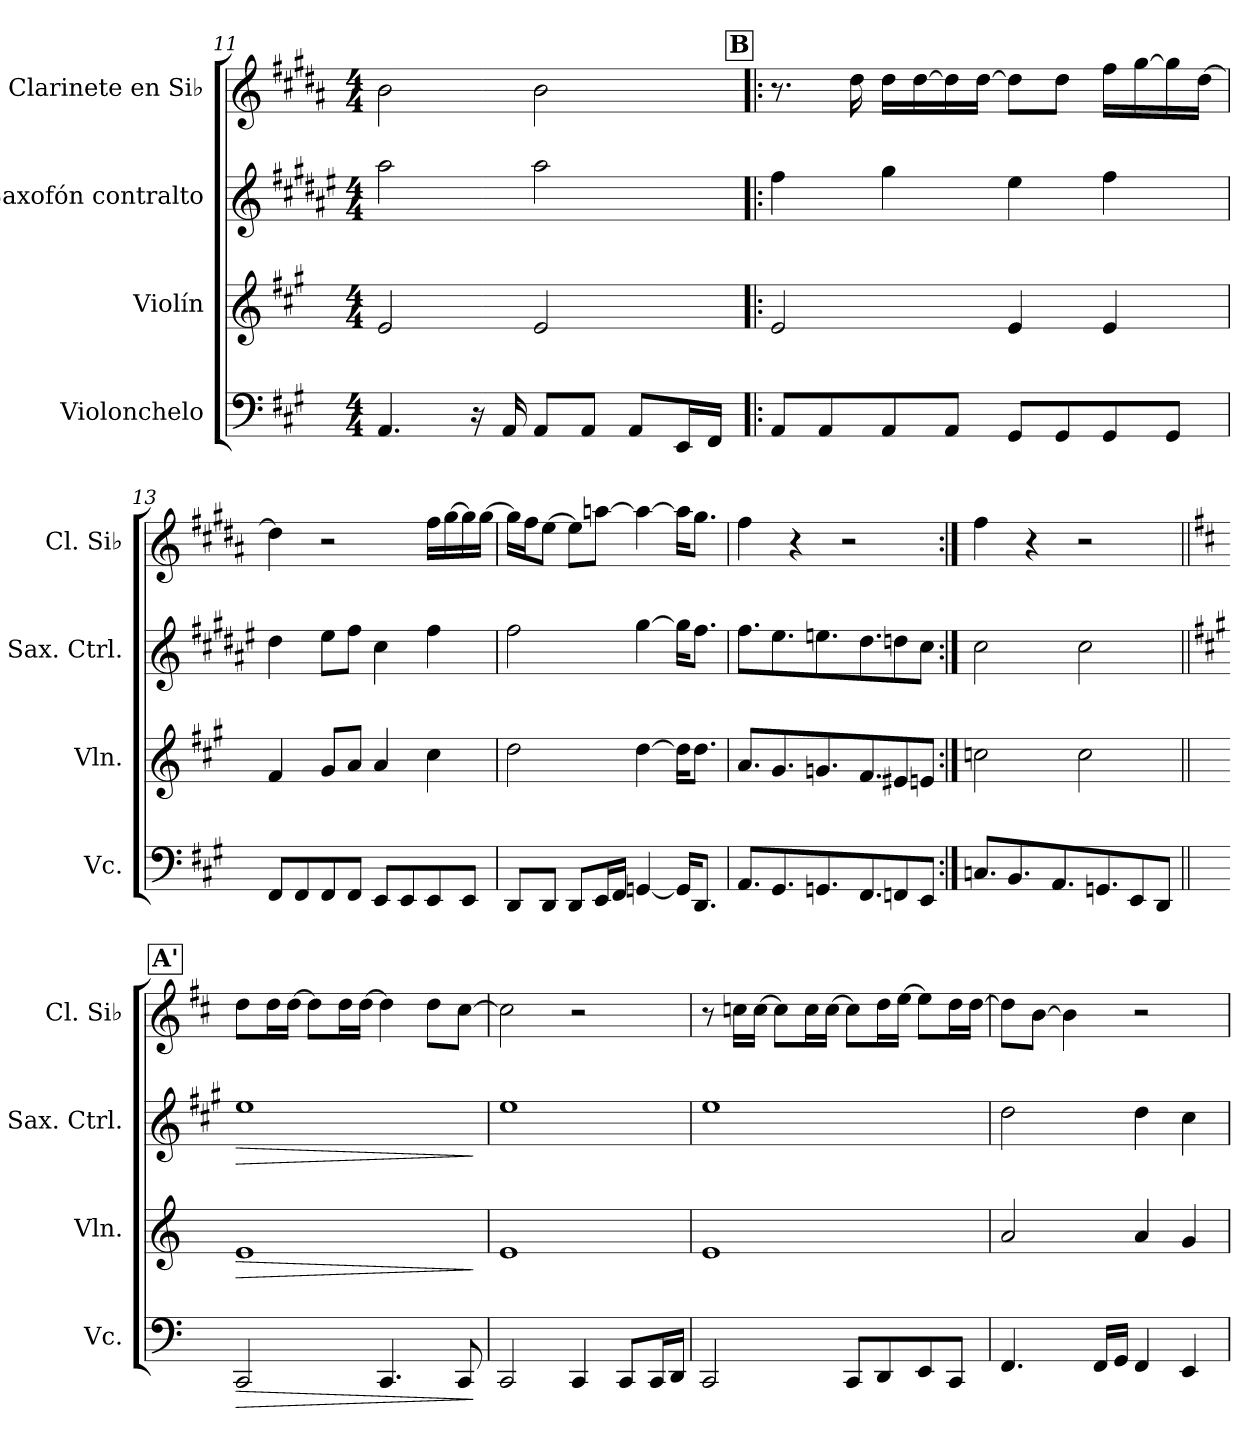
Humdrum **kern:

**kern	**dynam	**kern	**dynam	**kern	**dynam	**kern
*part4	*part4	*part3	*part3	*part2	*part2	*part1
*staff4	*staff4	*staff3	*staff3	*staff2	*staff2	*staff1
*I"Violonchelo	*	*I"Violín	*	*I"Saxofón contralto	*	*I"Clarinete en Si♭
*I'Vc.	*	*I'Vln.	*	*I'Sax. Ctrl.	*	*I'Cl. Si♭
!!LO:PB:g=z
*clefF4	*	*clefG2	*	*clefG2	*	*clefG2
*	*	*	*	*ITrd5c9	*	*ITrd1c2
*k[f#c#g#]	*	*k[f#c#g#]	*	*k[f#c#g#]	*	*k[f#c#g#]
*M4/4	*	*M4/4	*	*M4/4	*	*M4/4
=11	=11	=11	=11	=11	=11	=11
4.AA/	.	2e/	.	2cc#\	.	2a\
16r	.	.	.	.	.	.
16AA/	.	.	.	.	.	.
8AA/L	.	2e/	.	2cc#\	.	2a\
8AA/J	.	.	.	.	.	.
8AA/L	.	.	.	.	.	.
16EE/L	.	.	.	.	.	.
16FF#/JJ	.	.	.	.	.	.
!!LO:REH:place=s1:a:B:fs=14:t=B
=12!|:	=12!|:	=12!|:	=12!|:	=12!|:	=12!|:	=12!|:
8AA/L	.	2e/	.	4a\	.	8.r
8AA/	.	.	.	.	.	.
.	.	.	.	.	.	16cc#\
8AA/	.	.	.	4b\	.	16cc#\LL
.	.	.	.	.	.	[16cc#\
8AA/J	.	.	.	.	.	16cc#\]
.	.	.	.	.	.	[16cc#\JJ
8GG#/L	.	4e/	.	4g#\	.	8cc#\L]
8GG#/	.	.	.	.	.	8cc#\J
8GG#/	.	4e/	.	4a\	.	16ee\LL
.	.	.	.	.	.	[16ff#\
8GG#/J	.	.	.	.	.	16ff#\]
.	.	.	.	.	.	[16cc#\JJ
=13	=13	=13	=13	=13	=13	=13
8FF#/L	.	4f#/	.	4f#\	.	4cc#\]
8FF#/	.	.	.	.	.	.
8FF#/	.	8g#/L	.	8g#\L	.	2r
8FF#/J	.	8a/J	.	8a\J	.	.
8EE/L	.	4a/	.	4e\	.	.
8EE/	.	.	.	.	.	.
8EE/	.	4cc#\	.	4a\	.	16ee\LL
.	.	.	.	.	.	[16ff#\
8EE/J	.	.	.	.	.	16ff#\]
.	.	.	.	.	.	[16ff#\JJ
!!LO:LB:g=z
=14	=14	=14	=14	=14	=14	=14
8DD/L	.	2dd\	.	2a\	.	16ff#\LL]
.	.	.	.	.	.	16ee\J
8DD/J	.	.	.	.	.	[8dd\J
8DD/L	.	.	.	.	.	8dd\L]
16EE/L	.	.	.	.	.	[8ggn\J
16FF#/JJ	.	.	.	.	.	.
[4GGn/	.	[4dd\	.	[4b\	.	4gg\_
16GG/KL]	.	16dd\KL]	.	16b\KL]	.	16gg\KL]
8.DD/J	.	8.dd\J	.	8.a\J	.	8.ff#\J
=15	=15	=15	=15	=15	=15	=15
8.AA/L	.	8.a/L	.	8.a\L	.	4ee\
8.GG#/	.	8.g#/	.	8.g#\	.	.
.	.	.	.	.	.	4r
8.GGn/	.	8.gn/	.	8.gn\	.	.
.	.	.	.	.	.	2r
8.FF#/	.	8.f#/	.	8.f#\	.	.
8FFn/	.	8e#X/	.	8fn\	.	.
8EE/J	.	8en/J	.	8e\J	.	.
=16:|!	=16:|!	=16:|!	=16:|!	=16:|!	=16:|!	=16:|!
8.Cn/L	.	2ccn\	.	2e\	.	4ee\
8.BB/	.	.	.	.	.	.
.	.	.	.	.	.	4r
8.AA/	.	.	.	.	.	.
.	.	2cc\	.	2e\	.	2r
8.GGn/	.	.	.	.	.	.
8EE/	.	.	.	.	.	.
8DD/J	.	.	.	.	.	.
!!LO:LB:g=z
!!LO:REH:place=s1:a:B:fs=14:t=A'
=17||	=17||	=17||	=17||	=17||	=17||	=17||
*k[]	*	*k[]	*	*k[]	*	*k[]
!	!LO:HP:b	!	!LO:HP:b	!	!LO:HP:b	!
2CC/	>	1e	>	1g	>	8cc\L
.	.	.	.	.	.	16cc\L
.	.	.	.	.	.	[16cc\JJ
.	.	.	.	.	.	8cc\L]
.	.	.	.	.	.	16cc\L
.	.	.	.	.	.	[16cc\JJ
4.CC/	.	.	.	.	.	4cc\]
.	.	.	.	.	.	8cc\L
8CC/	.	.	.	.	.	[8b\J
.	]	.	]	.	]	.
=18	=18	=18	=18	=18	=18	=18
2CC/	.	1e	.	1g	.	2b\]
4CC/	.	.	.	.	.	2r
8CC/L	.	.	.	.	.	.
16CC/L	.	.	.	.	.	.
16DD/JJ	.	.	.	.	.	.
=19	=19	=19	=19	=19	=19	=19
2CC/	.	1e	.	1g	.	8r
.	.	.	.	.	.	16b-X\LL
.	.	.	.	.	.	[16b-\JJ
.	.	.	.	.	.	8b-\L]
.	.	.	.	.	.	16b-\L
.	.	.	.	.	.	[16b-\JJ
8CC/L	.	.	.	.	.	8b-\L]
8DD/	.	.	.	.	.	16cc\L
.	.	.	.	.	.	[16dd\JJ
8EE/	.	.	.	.	.	8dd\L]
8CC/J	.	.	.	.	.	16cc\L
.	.	.	.	.	.	[16cc\JJ
=20	=20	=20	=20	=20	=20	=20
4.FF/	.	2a/	.	2f\	.	8cc\L]
.	.	.	.	.	.	[8a\J
.	.	.	.	.	.	4a\]
16FF/LL	.	.	.	.	.	.
16GG/JJ	.	.	.	.	.	.
4FF/	.	4a/	.	4f\	.	2r
4EE/	.	4g/	.	4e\	.	.
=	=	=	=	=	=	=
*-	*-	*-	*-	*-	*-	*-
